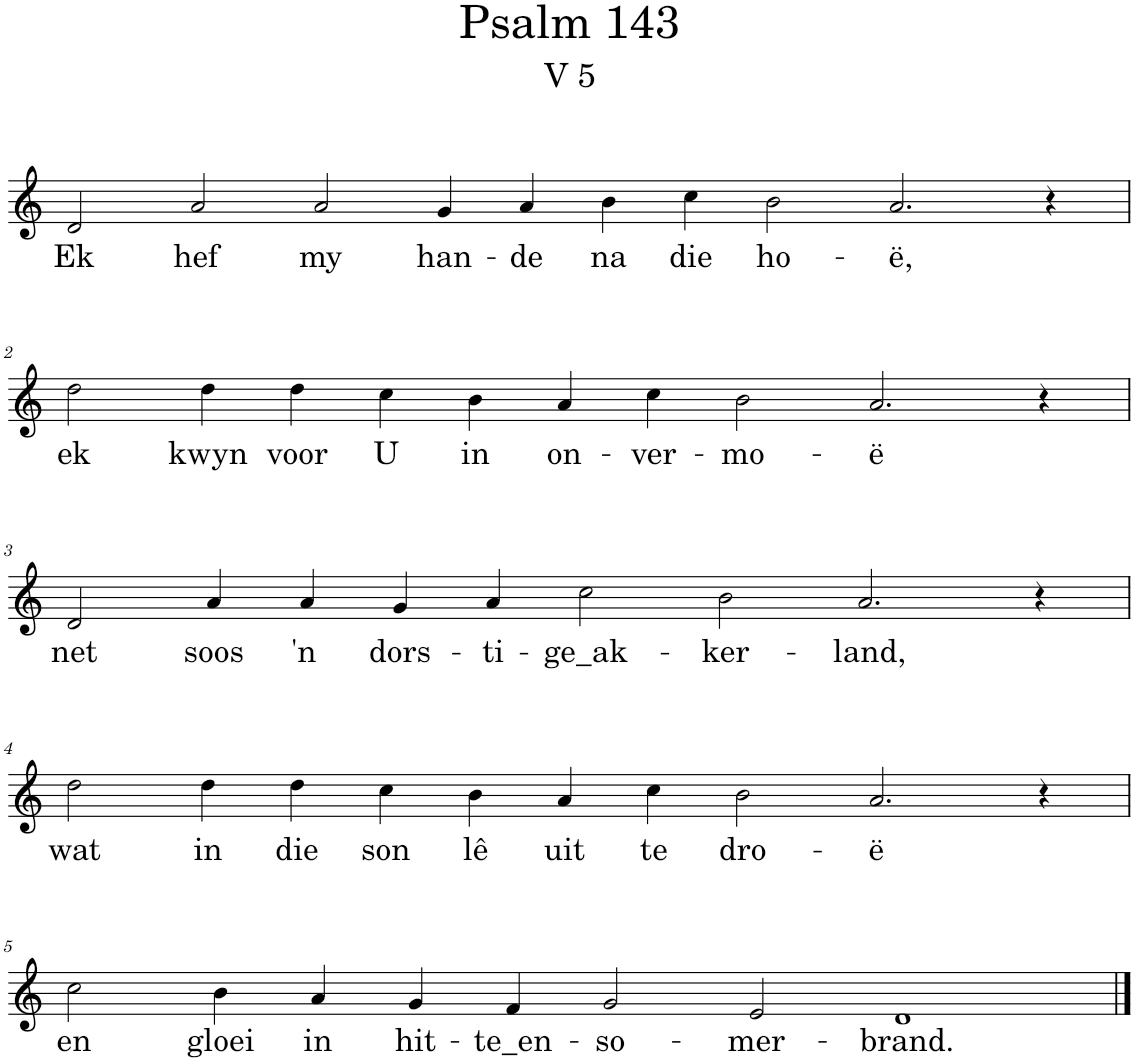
**kern	**text
*part1	*part1
*staff1	*staff1
*I"Pipe Organ	*
*I'Org.	*
*clefG2	*
*k[]	*
*M16/4	*
=1	=1
!	!LO:LY:b
2d/	Ek
!	!LO:LY:b
2a/	hef
!	!LO:LY:b
2a/	my
!	!LO:LY:b
4g/	han-
!	!LO:LY:b
4a/	-de
!	!LO:LY:b
4b\	na
!	!LO:LY:b
4cc\	die
!	!LO:LY:b
2b\	ho-
!	!LO:LY:b
2.a/	-ë,
4r	.
!!LO:LB:g=z
=2	=2
*M14/4	*
!	!LO:LY:b
2dd\	ek
!	!LO:LY:b
4dd\	kwyn
!	!LO:LY:b
4dd\	voor
!	!LO:LY:b
4cc\	U
!	!LO:LY:b
4b\	in
!	!LO:LY:b
4a/	on-
!	!LO:LY:b
4cc\	-ver-
!	!LO:LY:b
2b\	-mo-
!	!LO:LY:b
2.a/	-ë
4r	.
!!LO:LB:g=z
=3	=3
!	!LO:LY:b
2d/	net
!	!LO:LY:b
4a/	soos
!	!LO:LY:b
4a/	'n
!	!LO:LY:b
4g/	dors-
!	!LO:LY:b
4a/	-ti-
!	!LO:LY:b
2cc\	-ge_ak-
!	!LO:LY:b
2b\	-ker-
!	!LO:LY:b
2.a/	-land,
4r	.
!!LO:LB:g=z
=4	=4
!	!LO:LY:b
2dd\	wat
!	!LO:LY:b
4dd\	in
!	!LO:LY:b
4dd\	die
!	!LO:LY:b
4cc\	son
!	!LO:LY:b
4b\	lê
!	!LO:LY:b
4a/	uit
!	!LO:LY:b
4cc\	te
!	!LO:LY:b
2b\	dro-
!	!LO:LY:b
2.a/	-ë
4r	.
!!LO:LB:g=z
=5	=5
!	!LO:LY:b
2cc\	en
!	!LO:LY:b
4b\	gloei
!	!LO:LY:b
4a/	in
!	!LO:LY:b
4g/	hit-
!	!LO:LY:b
4f/	-te_en-
!	!LO:LY:b
2g/	-so-
!	!LO:LY:b
2e/	-mer-
!	!LO:LY:b
1d	-brand.
==	==
*-	*-
